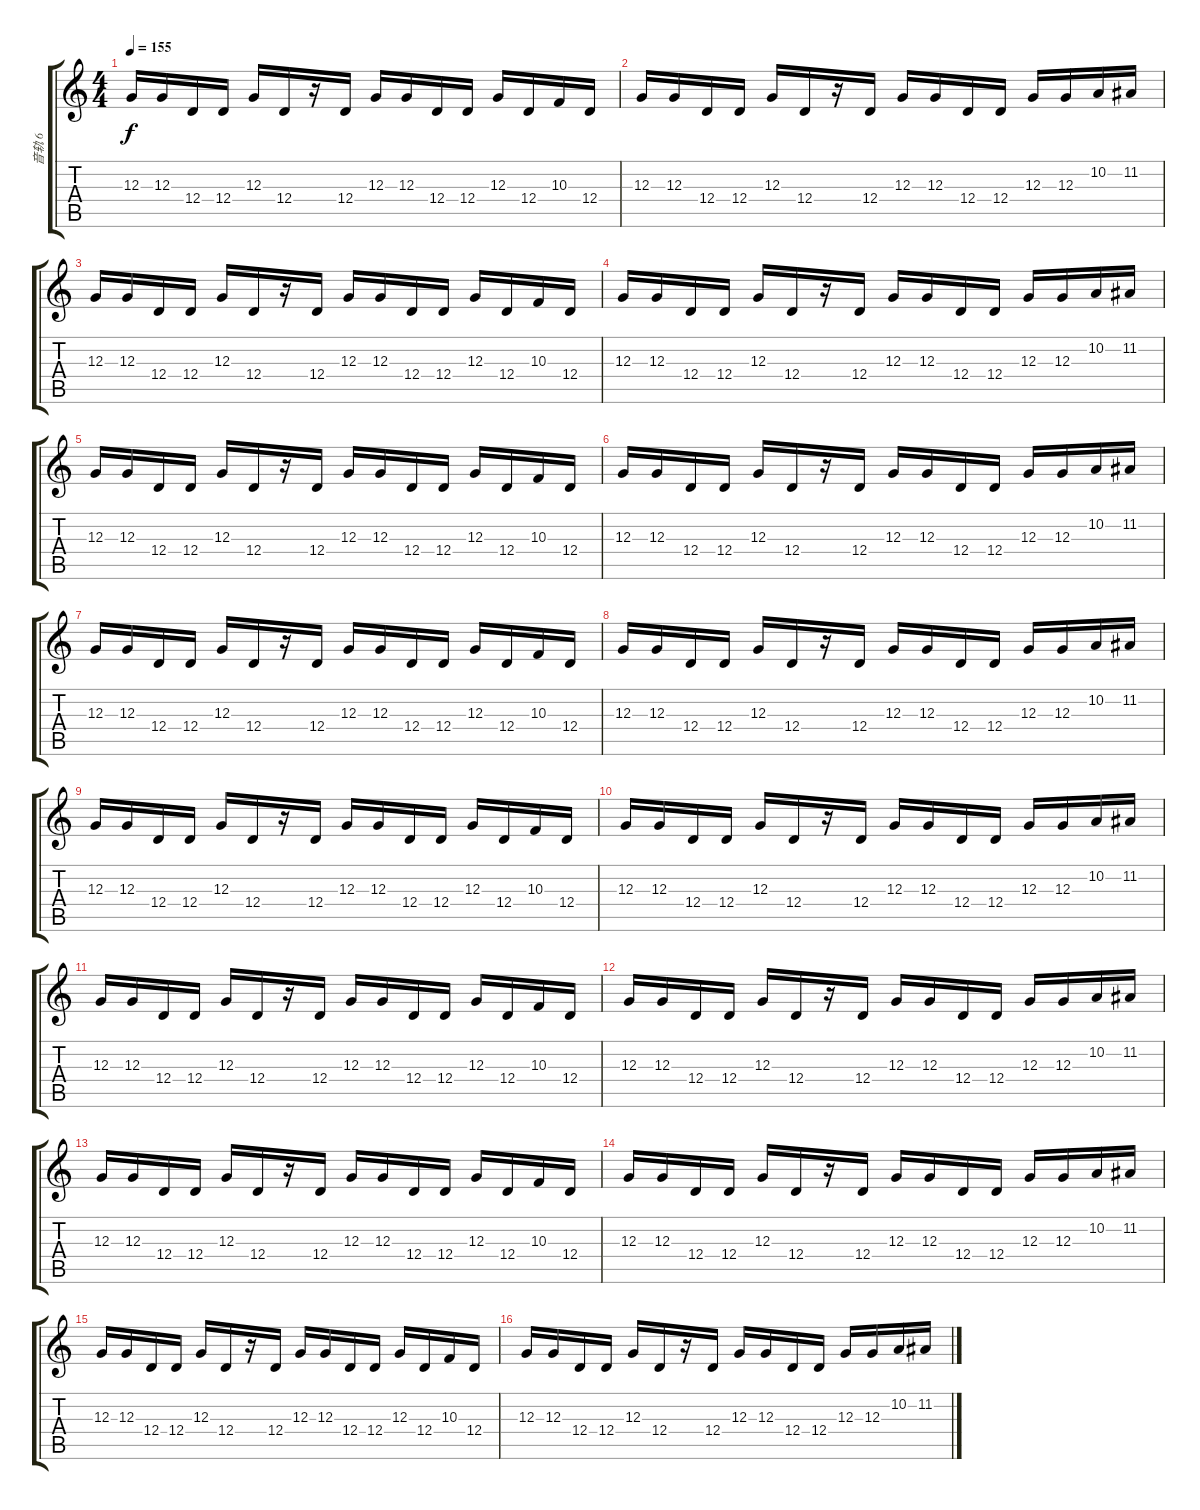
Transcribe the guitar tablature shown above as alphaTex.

\track ("音轨 6" "音轨 6") {instrument lead2sawtooth}
\staff {score tabs}
\tuning (E4 B3 G3 D3 A2 E2) {hide}
\ts (4 4)
\tempo 155
\clef g2
\ks c
12.3.16{dy f} 12.3.16 12.4.16 12.4.16 12.3.16 12.4.16 r.16 12.4.16 12.3.16 12.3.16 12.4.16 12.4.16 12.3.16 12.4.16 10.3.16 12.4.16 |
12.3.16 12.3.16 12.4.16 12.4.16 12.3.16 12.4.16 r.16 12.4.16 12.3.16 12.3.16 12.4.16 12.4.16 12.3.16 12.3.16 10.2.16 11.2.16 |
12.3.16 12.3.16 12.4.16 12.4.16 12.3.16 12.4.16 r.16 12.4.16 12.3.16 12.3.16 12.4.16 12.4.16 12.3.16 12.4.16 10.3.16 12.4.16 |
12.3.16 12.3.16 12.4.16 12.4.16 12.3.16 12.4.16 r.16 12.4.16 12.3.16 12.3.16 12.4.16 12.4.16 12.3.16 12.3.16 10.2.16 11.2.16 |
12.3.16 12.3.16 12.4.16 12.4.16 12.3.16 12.4.16 r.16 12.4.16 12.3.16 12.3.16 12.4.16 12.4.16 12.3.16 12.4.16 10.3.16 12.4.16 |
12.3.16 12.3.16 12.4.16 12.4.16 12.3.16 12.4.16 r.16 12.4.16 12.3.16 12.3.16 12.4.16 12.4.16 12.3.16 12.3.16 10.2.16 11.2.16 |
12.3.16 12.3.16 12.4.16 12.4.16 12.3.16 12.4.16 r.16 12.4.16 12.3.16 12.3.16 12.4.16 12.4.16 12.3.16 12.4.16 10.3.16 12.4.16 |
12.3.16 12.3.16 12.4.16 12.4.16 12.3.16 12.4.16 r.16 12.4.16 12.3.16 12.3.16 12.4.16 12.4.16 12.3.16 12.3.16 10.2.16 11.2.16 |
12.3.16 12.3.16 12.4.16 12.4.16 12.3.16 12.4.16 r.16 12.4.16 12.3.16 12.3.16 12.4.16 12.4.16 12.3.16 12.4.16 10.3.16 12.4.16 |
12.3.16 12.3.16 12.4.16 12.4.16 12.3.16 12.4.16 r.16 12.4.16 12.3.16 12.3.16 12.4.16 12.4.16 12.3.16 12.3.16 10.2.16 11.2.16 |
12.3.16 12.3.16 12.4.16 12.4.16 12.3.16 12.4.16 r.16 12.4.16 12.3.16 12.3.16 12.4.16 12.4.16 12.3.16 12.4.16 10.3.16 12.4.16 |
12.3.16 12.3.16 12.4.16 12.4.16 12.3.16 12.4.16 r.16 12.4.16 12.3.16 12.3.16 12.4.16 12.4.16 12.3.16 12.3.16 10.2.16 11.2.16 |
12.3.16 12.3.16 12.4.16 12.4.16 12.3.16 12.4.16 r.16 12.4.16 12.3.16 12.3.16 12.4.16 12.4.16 12.3.16 12.4.16 10.3.16 12.4.16 |
12.3.16 12.3.16 12.4.16 12.4.16 12.3.16 12.4.16 r.16 12.4.16 12.3.16 12.3.16 12.4.16 12.4.16 12.3.16 12.3.16 10.2.16 11.2.16 |
12.3.16 12.3.16 12.4.16 12.4.16 12.3.16 12.4.16 r.16 12.4.16 12.3.16 12.3.16 12.4.16 12.4.16 12.3.16 12.4.16 10.3.16 12.4.16 |
12.3.16 12.3.16 12.4.16 12.4.16 12.3.16 12.4.16 r.16 12.4.16 12.3.16 12.3.16 12.4.16 12.4.16 12.3.16 12.3.16 10.2.16 11.2.16
